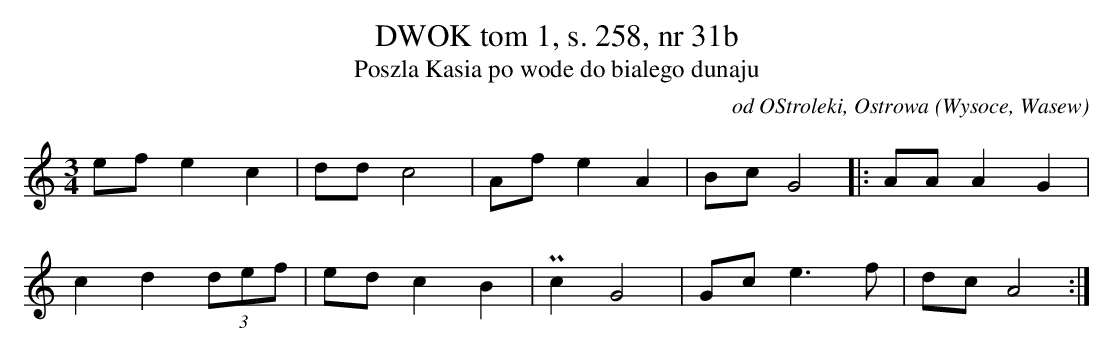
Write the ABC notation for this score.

X:1
T:DWOK tom 1, s. 258, nr 31b
T:Poszla Kasia po wode do bialego dunaju
O:od OStroleki, Ostrowa (Wysoce, Wasew)
M:3/4
L:1/8
K:C
efe2c2 | ddc4 | Afe2A2 | BcG4 |:AAA2G2 |
 c2d2(3def | edc2B2 |P c2G4 |Gce3f | dcA4:|
